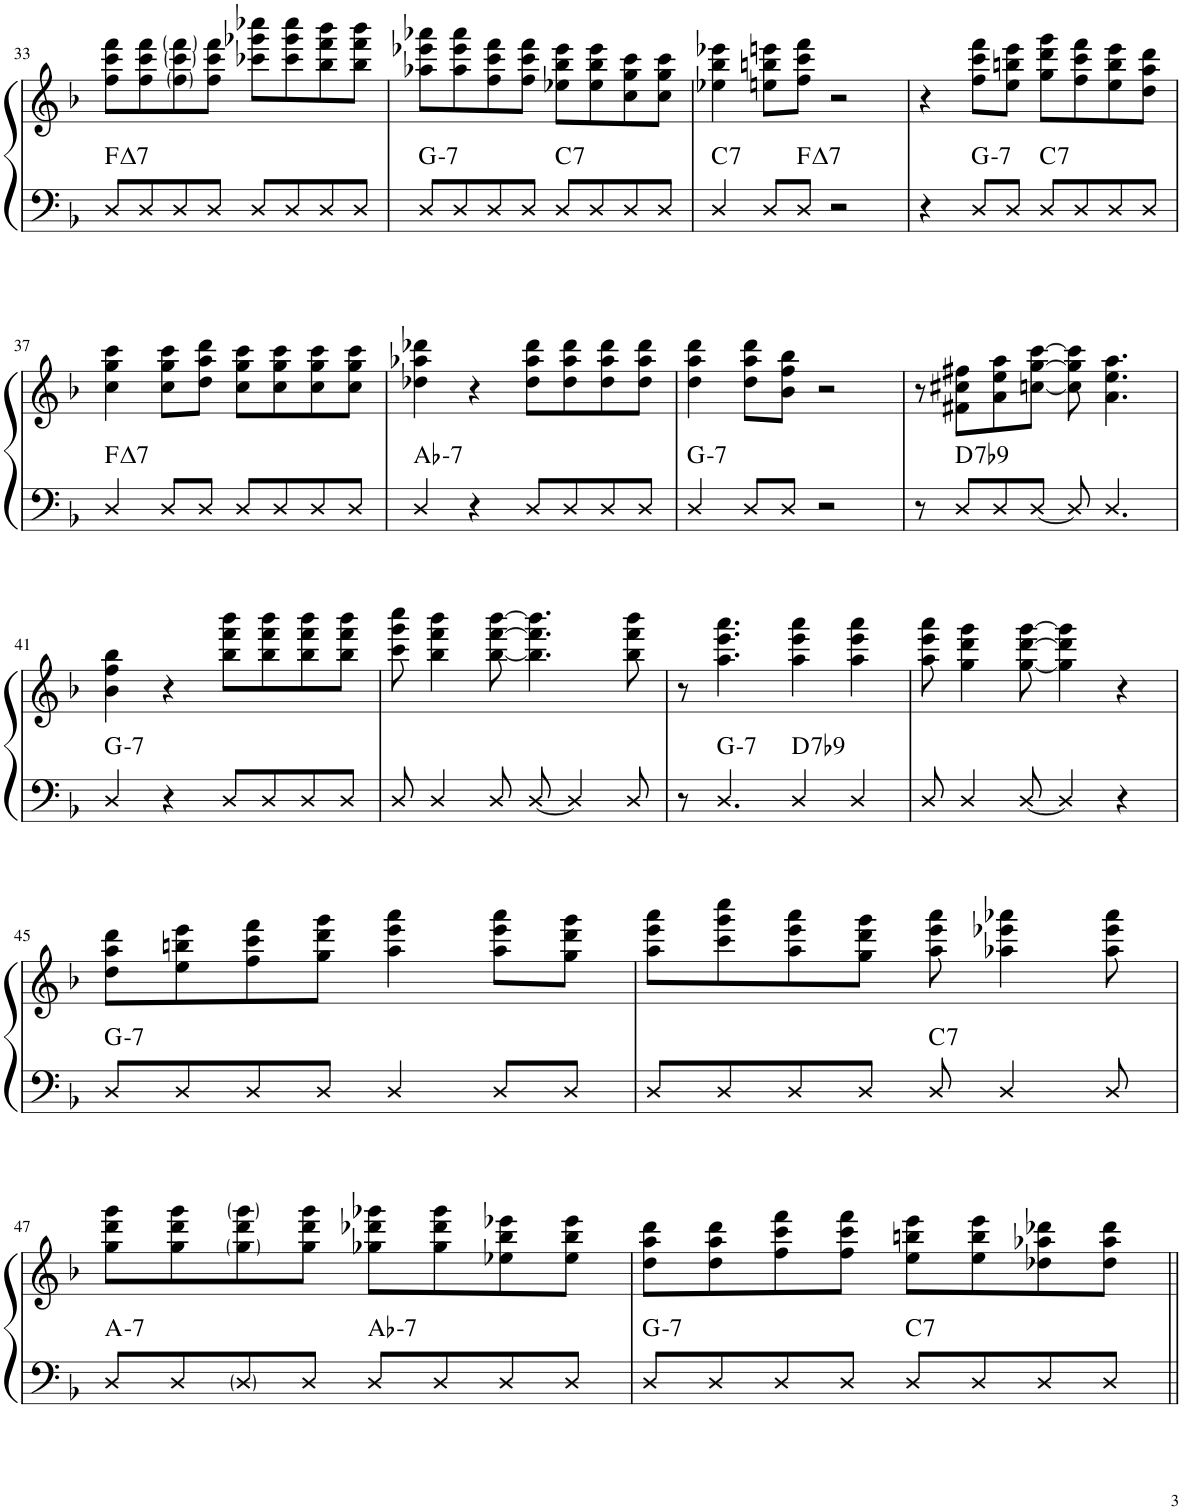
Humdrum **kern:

**kern	**kern	**harte
*part1	*part1	*part1
*staff2	*staff1	*
*I"Piano	*	*
*I'Pno.	*	*
!!LO:PB:g=z
*clefF4	*clefG2	*
*k[b-]	*k[b-]	*
*M4/4	*M4/4	*
=33	=33	=33
!	!	!LO:H:kt=7
8D/L	8ff\ 8ccc\ 8fff\L	F:maj7
8D/	8ff\ 8ccc\ 8fff\	.
8D/	8ff\ 8ccc\ 8fff\	.
8D/J	8ff\ 8ccc\ 8fff\J	.
8D/L	8ccc-X\ 8ggg-X\ 8cccc-X\L	.
8D/	8ccc-\ 8ggg-\ 8cccc-\	.
8D/	8bb-\ 8fff\ 8bbb-\	.
8D/J	8bb-\ 8fff\ 8bbb-\J	.
=34	=34	=34
!	!	!LO:H:kt=7
8D/L	8aa-X\ 8eee-X\ 8aaa-X\L	G:min7
8D/	8aa-\ 8eee-\ 8aaa-\	.
8D/	8ff\ 8ccc\ 8fff\	.
8D/J	8ff\ 8ccc\ 8fff\J	.
!	!	!LO:H:kt=7
8D/L	8ee-X\ 8bb-\ 8eee-\L	C:7
8D/	8ee-\ 8bb-\ 8eee-\	.
8D/	8cc\ 8gg\ 8ccc\	.
8D/J	8cc\ 8gg\ 8ccc\J	.
=35	=35	=35
!	!	!LO:H:kt=7
4D/	4ee-X\ 4bb-\ 4eee-X\	C:7
8D/L	8een\ 8bbn\ 8eeen\L	.
!	!	!LO:H:kt=7
8D/J	8ff\ 8ccc\ 8fff\J	F:maj7
2r	2r	.
=36	=36	=36
4r	4r	.
!	!	!LO:H:kt=7
8D/L	8ff\ 8ccc\ 8fff\L	G:min7
8D/J	8ee\ 8bbn\ 8eee\J	.
!	!	!LO:H:kt=7
8D/L	8gg\ 8ddd\ 8ggg\L	C:7
8D/	8ff\ 8ccc\ 8fff\	.
8D/	8ee\ 8bb\ 8eee\	.
8D/J	8dd\ 8aa\ 8ddd\J	.
!!LO:LB:g=z
=37	=37	=37
!	!	!LO:H:kt=7
4D/	4cc\ 4gg\ 4ccc\	F:maj7
8D/L	8cc\ 8gg\ 8ccc\L	.
8D/J	8dd\ 8aa\ 8ddd\J	.
8D/L	8cc\ 8gg\ 8ccc\L	.
8D/	8cc\ 8gg\ 8ccc\	.
8D/	8cc\ 8gg\ 8ccc\	.
8D/J	8cc\ 8gg\ 8ccc\J	.
=38	=38	=38
!	!	!LO:H:kt=7
4D/	4dd-X\ 4aa-X\ 4ddd-X\	Ab:min7
4r	4r	.
8D/L	8dd-\ 8aa-\ 8ddd-\L	.
8D/	8dd-\ 8aa-\ 8ddd-\	.
8D/	8dd-\ 8aa-\ 8ddd-\	.
8D/J	8dd-\ 8aa-\ 8ddd-\J	.
=39	=39	=39
!	!	!LO:H:kt=7
4D/	4dd\ 4aa\ 4ddd\	G:min7
8D/L	8dd\ 8aa\ 8ddd\L	.
8D/J	8b-\ 8ff\ 8bb-\J	.
2r	2r	.
=40	=40	=40
8r	8r	.
!	!	!LO:H:kt=7
8D/L	8f#X\ 8cc#X\ 8ff#X\L	D:7(b9)
8D/	8a\ 8ee\ 8aa\	.
[8D/J	[8ccn\ [8gg\ [8ccc\J	.
8D/]	8cc\] 8gg\] 8ccc\]	.
4.D/	4.a\ 4.ee\ 4.aa\	.
!!LO:LB:g=z
=41	=41	=41
!	!	!LO:H:kt=7
4D/	4b-\ 4ff\ 4bb-\	G:min7
4r	4r	.
8D/L	8bb-\ 8fff\ 8bbb-\L	.
8D/	8bb-\ 8fff\ 8bbb-\	.
8D/	8bb-\ 8fff\ 8bbb-\	.
8D/J	8bb-\ 8fff\ 8bbb-\J	.
=42	=42	=42
8D/	8ccc\ 8ggg\ 8cccc\	.
4D/	4bb-\ 4fff\ 4bbb-\	.
8D/	[8bb-\ [8fff\ [8bbb-\	.
[8D/	4.bb-\] 4.fff\] 4.bbb-\]	.
4D/]	.	.
8D/	8bb-\ 8fff\ 8bbb-\	.
=43	=43	=43
8r	8r	.
!	!	!LO:H:kt=7
4.D/	4.aa\ 4.eee\ 4.aaa\	G:min7
!	!	!LO:H:kt=7
4D/	4aa\ 4eee\ 4aaa\	D:7(b9)
4D/	4aa\ 4eee\ 4aaa\	.
=44	=44	=44
8D/	8aa\ 8eee\ 8aaa\	.
4D/	4gg\ 4ddd\ 4ggg\	.
[8D/	[8gg\ [8ddd\ [8ggg\	.
4D/]	4gg\] 4ddd\] 4ggg\]	.
4r	4r	.
!!LO:LB:g=z
=45	=45	=45
!	!	!LO:H:kt=7
8D/L	8dd\ 8aa\ 8ddd\L	G:min7
8D/	8ee\ 8bbn\ 8eee\	.
8D/	8ff\ 8ccc\ 8fff\	.
8D/J	8gg\ 8ddd\ 8ggg\J	.
4D/	4aa\ 4eee\ 4aaa\	.
8D/L	8aa\ 8eee\ 8aaa\L	.
8D/J	8gg\ 8ddd\ 8ggg\J	.
=46	=46	=46
8D/L	8aa\ 8eee\ 8aaa\L	.
8D/	8ccc\ 8ggg\ 8cccc\	.
8D/	8aa\ 8eee\ 8aaa\	.
8D/J	8gg\ 8ddd\ 8ggg\J	.
!	!	!LO:H:kt=7
8D/	8aa\ 8eee\ 8aaa\	C:7
4D/	4aa-X\ 4eee-X\ 4aaa-X\	.
8D/	8aa-\ 8eee-\ 8aaa-\	.
!!LO:LB:g=z
=47	=47	=47
!	!	!LO:H:kt=7
8D/L	8gg\ 8ddd\ 8ggg\L	A:min7
8D/	8gg\ 8ddd\ 8ggg\	.
8D/	8gg\ 8ddd\ 8ggg\	.
8D/J	8gg\ 8ddd\ 8ggg\J	.
!	!	!LO:H:kt=7
8D/L	8gg-X\ 8ddd-X\ 8ggg-X\L	Ab:min7
8D/	8gg-\ 8ddd-\ 8ggg-\	.
8D/	8ee-X\ 8bb-\ 8eee-X\	.
8D/J	8ee-\ 8bb-\ 8eee-\J	.
=48	=48	=48
!	!	!LO:H:kt=7
8D/L	8dd\ 8aa\ 8ddd\L	G:min7
8D/	8dd\ 8aa\ 8ddd\	.
8D/	8ff\ 8ccc\ 8fff\	.
8D/J	8ff\ 8ccc\ 8fff\J	.
!	!	!LO:H:kt=7
8D/L	8ee\ 8bbn\ 8eee\L	C:7
8D/	8ee\ 8bb\ 8eee\	.
8D/	8dd-X\ 8aa-X\ 8ddd-X\	.
8D/J	8dd-\ 8aa-\ 8ddd-\J	.
=||	=||	=||
*-	*-	*-
